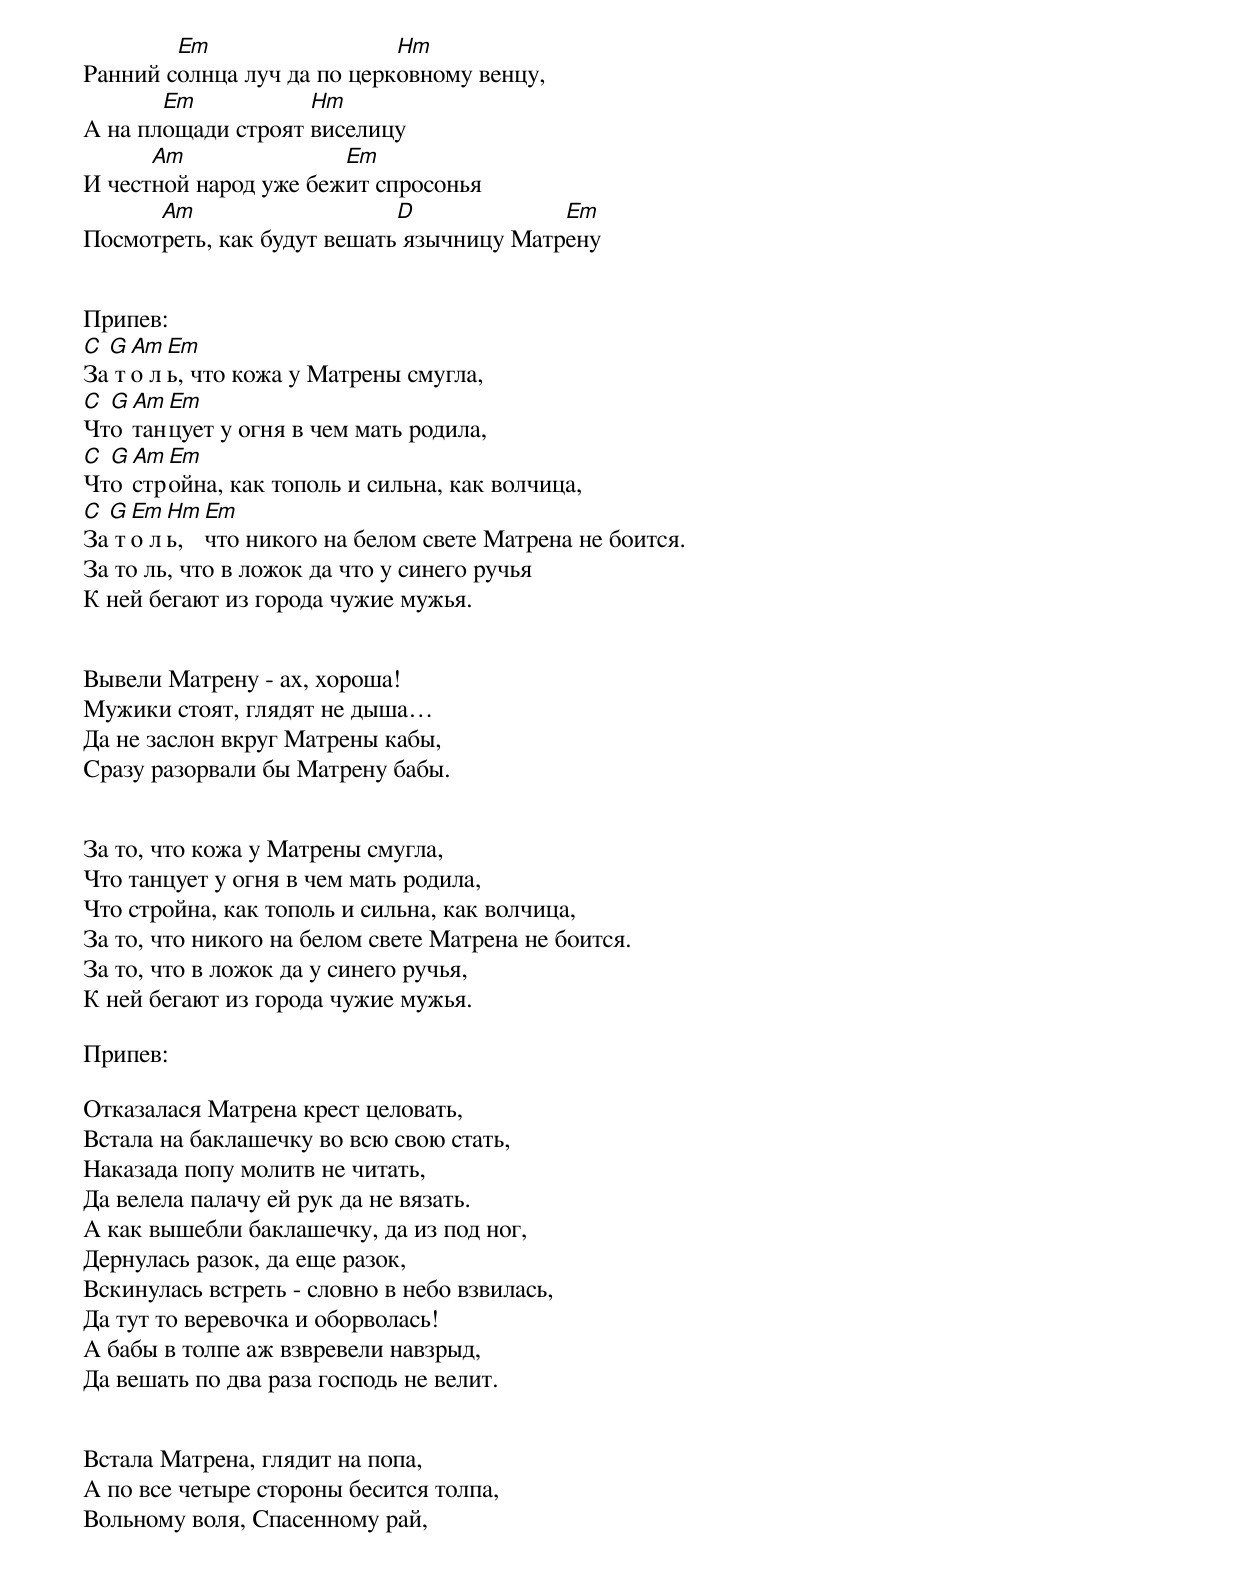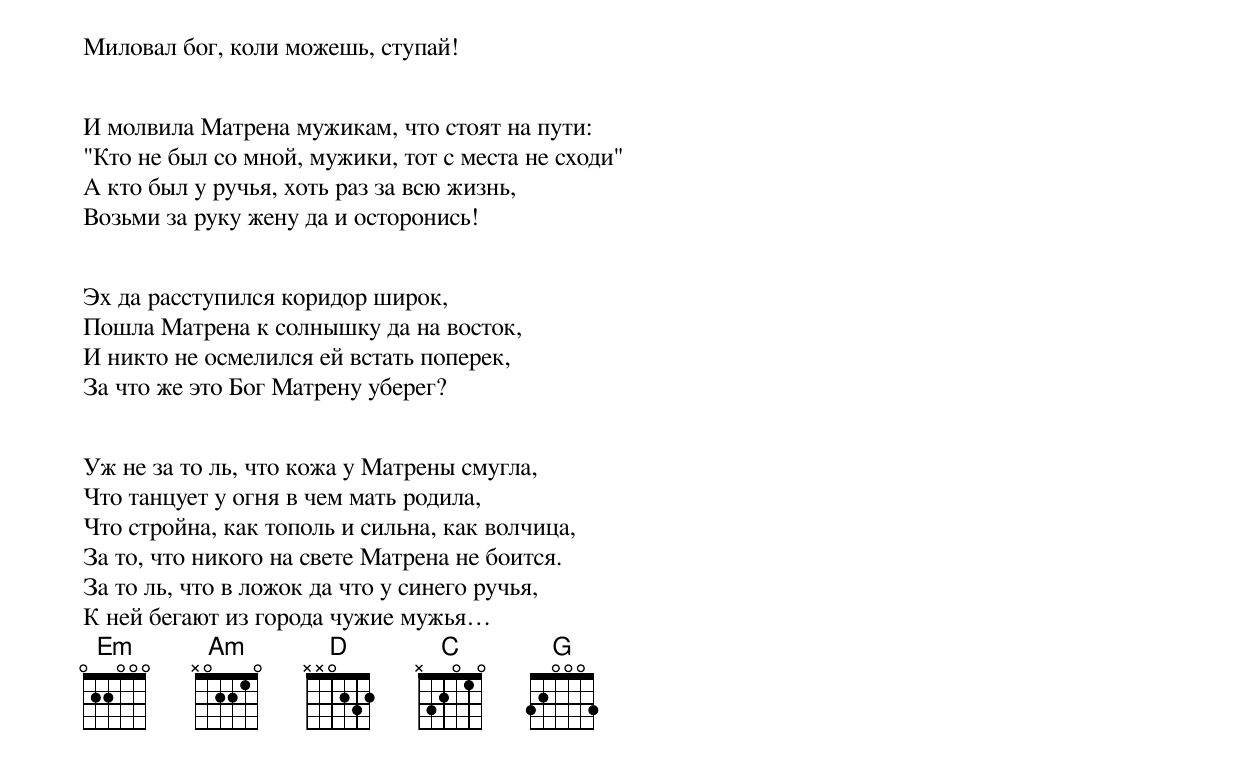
        Em                  Hm
Ранний солнца луч да по церковному венцу,
       Em           Hm
А на площади строят виселицу
      Am               Em
И честной народ уже бежит спросонья
      Am                    D             Em
Посмотреть, как будут вешать язычницу Матрену


Припев:
C G Am Em
За то ль, что кожа у Матрены смугла,
C G Am Em
Что танцует у огня в чем мать родила,
C G Am Em
Что стройна, как тополь и сильна, как волчица,
C G Em Hm Em
За то ль, что никого на белом свете Матрена не боится.
За то ль, что в ложок да что у синего ручья
К ней бегают из города чужие мужья.


Вывели Матрену - ах, хороша!
Мужики стоят, глядят не дыша…
Да не заслон вкруг Матрены кабы,
Сразу разорвали бы Матрену бабы.


За то, что кожа у Матрены смугла,
Что танцует у огня в чем мать родила,
Что стройна, как тополь и сильна, как волчица,
За то, что никого на белом свете Матрена не боится.
За то, что в ложок да у синего ручья,
К ней бегают из города чужие мужья.

Припев:

Отказалася Матрена крест целовать,
Встала на баклашечку во всю свою стать,
Наказада попу молитв не читать,
Да велела палачу ей рук да не вязать.
А как вышебли баклашечку, да из под ног,
Дернулась разок, да еще разок,
Вскинулась встреть - словно в небо взвилась,
Да тут то веревочка и оборволась!
А бабы в толпе аж взвревели навзрыд,
Да вешать по два раза господь не велит.


Встала Матрена, глядит на попа,
А по все четыре стороны бесится толпа,
Вольному воля, Спасенному рай,
Миловал бог, коли можешь, ступай!


И молвила Матрена мужикам, что стоят на пути:
"Кто не был со мной, мужики, тот с места не сходи"
А кто был у ручья, хоть раз за всю жизнь,
Возьми за руку жену да и осторонись!


Эх да расступился коридор широк,
Пошла Матрена к солнышку да на восток,
И никто не осмелился ей встать поперек,
За что же это Бог Матрену уберег?


Уж не за то ль, что кожа у Матрены смугла,
Что танцует у огня в чем мать родила,
Что стройна, как тополь и сильна, как волчица,
За то, что никого на свете Матрена не боится.
За то ль, что в ложок да что у синего ручья,
К ней бегают из города чужие мужья…
